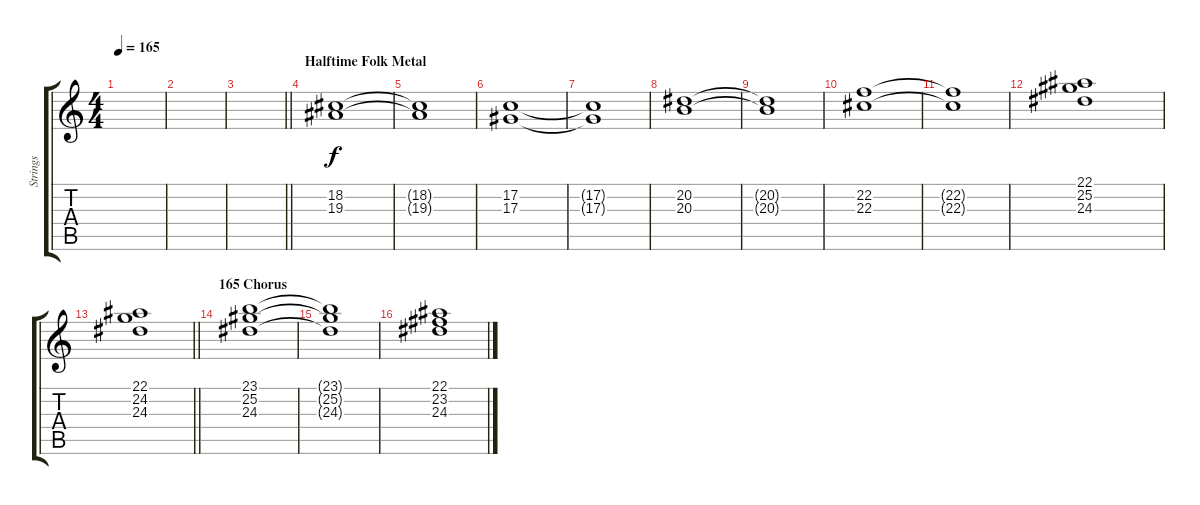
\track ("Strings" "Strings") {instrument stringensemble1}
\staff {score tabs}
\tuning (C4 G3 Eb3 Bb2 F2 C2) {hide}
\ts (4 4)
\tempo 165
\clef g2
\ks c
|
|
\barLineRight lightlight
|
\section ("" "Halftime Folk Metal")
(18.2 19.3).1 |
(18.2{t} 19.3{t}).1 |
(17.2 17.3).1 |
(17.2{t} 17.3{t}).1 |
(20.2 20.3).1 |
(20.2{t} 20.3{t}).1 |
(22.2 22.3).1 |
(22.2{t} 22.3{t}).1 |
(22.1 25.2 24.3).1 |
\barLineRight lightlight
(22.1 24.2 24.3).1 |
\section ("" "165 Chorus")
(23.1 25.2 24.3).1 |
(23.1{t} 25.2{t} 24.3{t}).1 |
(22.1 23.2 24.3).1
